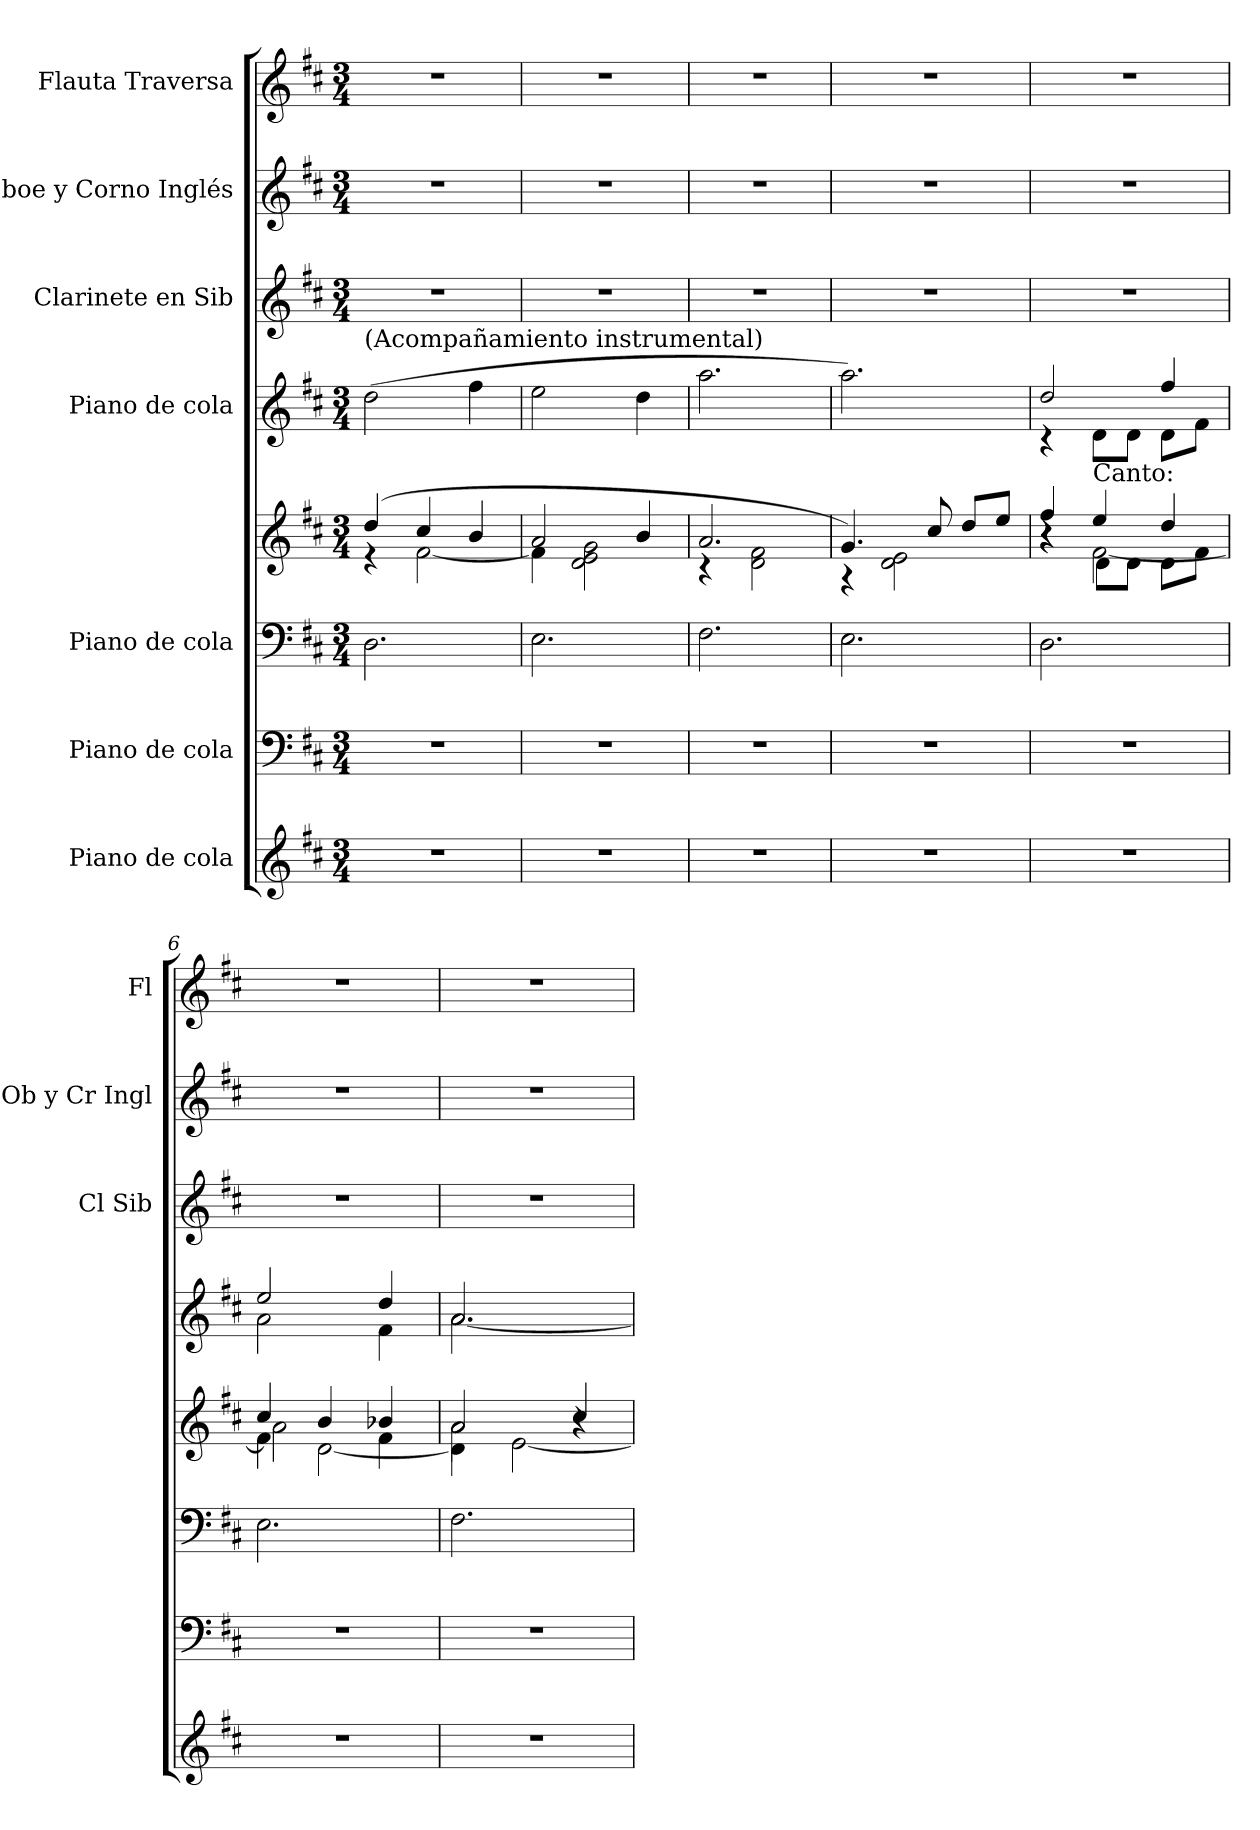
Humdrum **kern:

**kern	**kern	**kern	**kern	**kern	**kern	**kern	**kern
*part7	*part6	*part5	*part5	*part4	*part3	*part2	*part1
*staff8	*staff7	*staff6	*staff5	*staff4	*staff3	*staff2	*staff1
*I"Piano de cola	*I"Piano de cola	*I"Piano de cola	*	*I"Piano de cola	*I"Clarinete en Sib	*I"Oboe y Corno Inglés	*I"Flauta Traversa
*	*	*	*	*	*I'Cl Sib	*I'Ob y Cr Ingl	*I'Fl
*clefG2	*clefF4	*clefF4	*clefG2	*clefG2	*clefG2	*clefG2	*clefG2
*k[f#c#]	*k[f#c#]	*k[f#c#]	*k[f#c#]	*k[f#c#]	*k[f#c#]	*k[f#c#]	*k[f#c#]
*M3/4	*M3/4	*M3/4	*M3/4	*M3/4	*M3/4	*M3/4	*M3/4
=1	=1	=1	=1	=1	=1	=1	=1
*	*	*	*^	*	*	*	*
!	!	!	!	!	!LO:TX:a:t=(Acompañamiento instrumental)	!	!	!
2.r	2.r	2.D\	(>4dd/	4r	(>2dd\	2.r	2.r	2.r
.	.	.	4cc#/	[2f#\	.	.	.	.
.	.	.	4b/	.	4ff#\	.	.	.
=2	=2	=2	=2	=2	=2	=2	=2	=2
2.r	2.r	2.E\	2a/	4f#\]	2ee\	2.r	2.r	2.r
.	.	.	.	2d\ 2e\ 2g\	.	.	.	.
.	.	.	4b/	.	4dd\	.	.	.
=3	=3	=3	=3	=3	=3	=3	=3	=3
2.r	2.r	2.F#\	2.a/	4r	2.aa\	2.r	2.r	2.r
.	.	.	.	2d\ 2f#\	.	.	.	.
=4	=4	=4	=4	=4	=4	=4	=4	=4
2.r	2.r	2.E\	4.g/)	4r	2.aa\)	2.r	2.r	2.r
.	.	.	.	2d\ 2e\	.	.	.	.
.	.	.	8cc#/	.	.	.	.	.
.	.	.	8dd/L	.	.	.	.	.
.	.	.	8ee/J	.	.	.	.	.
=5	=5	=5	=5	=5	=5	=5	=5	=5
*	*	*	*	*^	*^	*	*	*
2.r	2.r	2.D\	4ff#/	4r	4r	2dd/	4r	2.r	2.r	2.r
!	!	!	!	!	!	!	!LO:TX:b:t=Canto&colon;	!	!	!
.	.	.	4ee/	[2f#\	8d\L	.	8d\L	.	.	.
.	.	.	.	.	8d\J	.	8d\J	.	.	.
.	.	.	4dd/	.	8d\L	4ff#/	8d\L	.	.	.
.	.	.	.	.	8f#\J	.	8f#\J	.	.	.
=6	=6	=6	=6	=6	=6	=6	=6	=6	=6	=6
2.r	2.r	2.E\	4cc#/	4f#\]	2a\	2ee/	2a\	2.r	2.r	2.r
.	.	.	4b/	[2d\	.	.	.	.	.	.
.	.	.	4b-X/	.	4f#\	4dd/	4f#\	.	.	.
!!LO:PB:g=z
=7	=7	=7	=7	=7	=7	=7	=7	=7	=7	=7
2.r	2.r	2.F#\	2a/	4d\]	2a\	2.a/	[2.a\	2.r	2.r	2.r
.	.	.	.	[2e\	.	.	.	.	.	.
.	.	.	4cc#/	.	4r	.	.	.	.	.
*	*	*	*v	*v	*v	*	*	*	*	*
*	*	*	*	*v	*v	*	*	*
=	=	=	=	=	=	=	=
*-	*-	*-	*-	*-	*-	*-	*-
